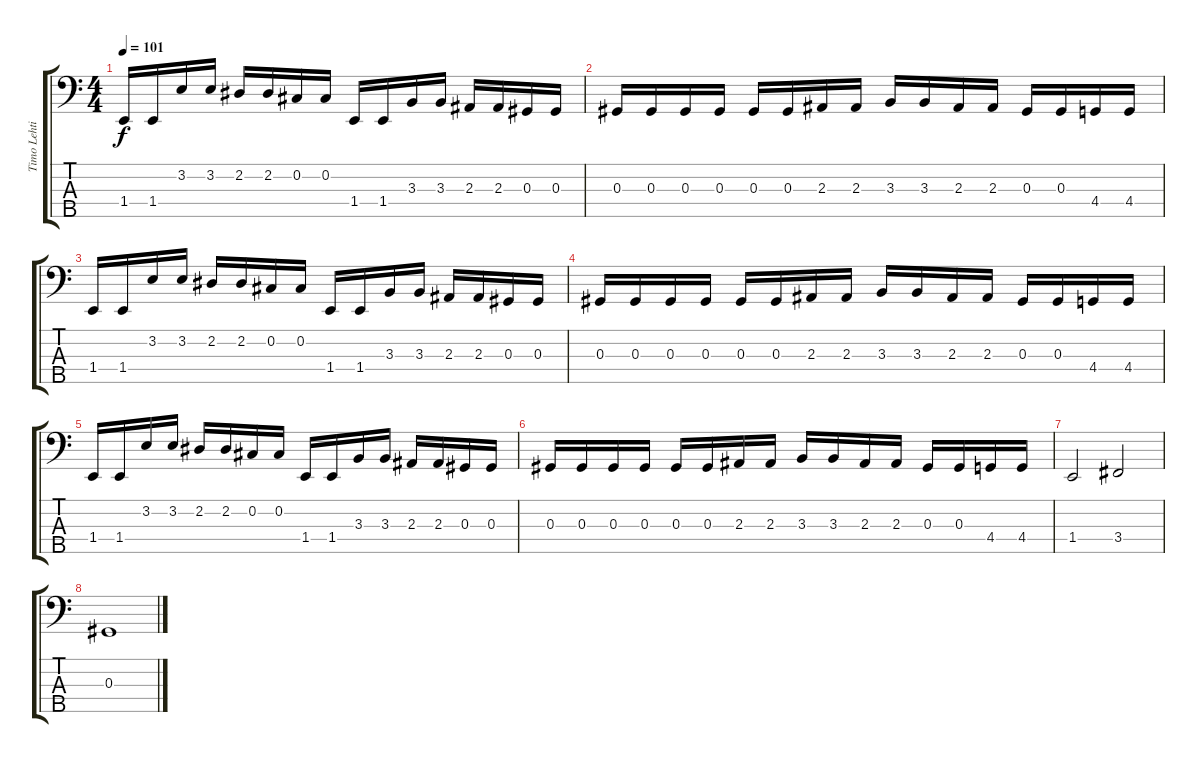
\track ("Timo Lehtinen" "Timo Lehti") {instrument electricbasspick}
\staff {score tabs}
\tuning (Gb2 Db2 Ab1 Eb1 Bb0) {hide}
\ts (4 4)
\tempo 101
\clef f4
\ks c
1.4.16{dy f} 1.4.16 3.2.16 3.2.16 2.2.16 2.2.16 0.2.16 0.2.16 1.4.16 1.4.16 3.3.16 3.3.16 2.3.16 2.3.16 0.3.16 0.3.16 |
0.3.16 0.3.16 0.3.16 0.3.16 0.3.16 0.3.16 2.3.16 2.3.16 3.3.16 3.3.16 2.3.16 2.3.16 0.3.16 0.3.16 4.4.16 4.4.16 |
1.4.16 1.4.16 3.2.16 3.2.16 2.2.16 2.2.16 0.2.16 0.2.16 1.4.16 1.4.16 3.3.16 3.3.16 2.3.16 2.3.16 0.3.16 0.3.16 |
0.3.16 0.3.16 0.3.16 0.3.16 0.3.16 0.3.16 2.3.16 2.3.16 3.3.16 3.3.16 2.3.16 2.3.16 0.3.16 0.3.16 4.4.16 4.4.16 |
1.4.16 1.4.16 3.2.16 3.2.16 2.2.16 2.2.16 0.2.16 0.2.16 1.4.16 1.4.16 3.3.16 3.3.16 2.3.16 2.3.16 0.3.16 0.3.16 |
0.3.16 0.3.16 0.3.16 0.3.16 0.3.16 0.3.16 2.3.16 2.3.16 3.3.16 3.3.16 2.3.16 2.3.16 0.3.16 0.3.16 4.4.16 4.4.16 |
1.4.2 3.4.2 |
0.3.1
